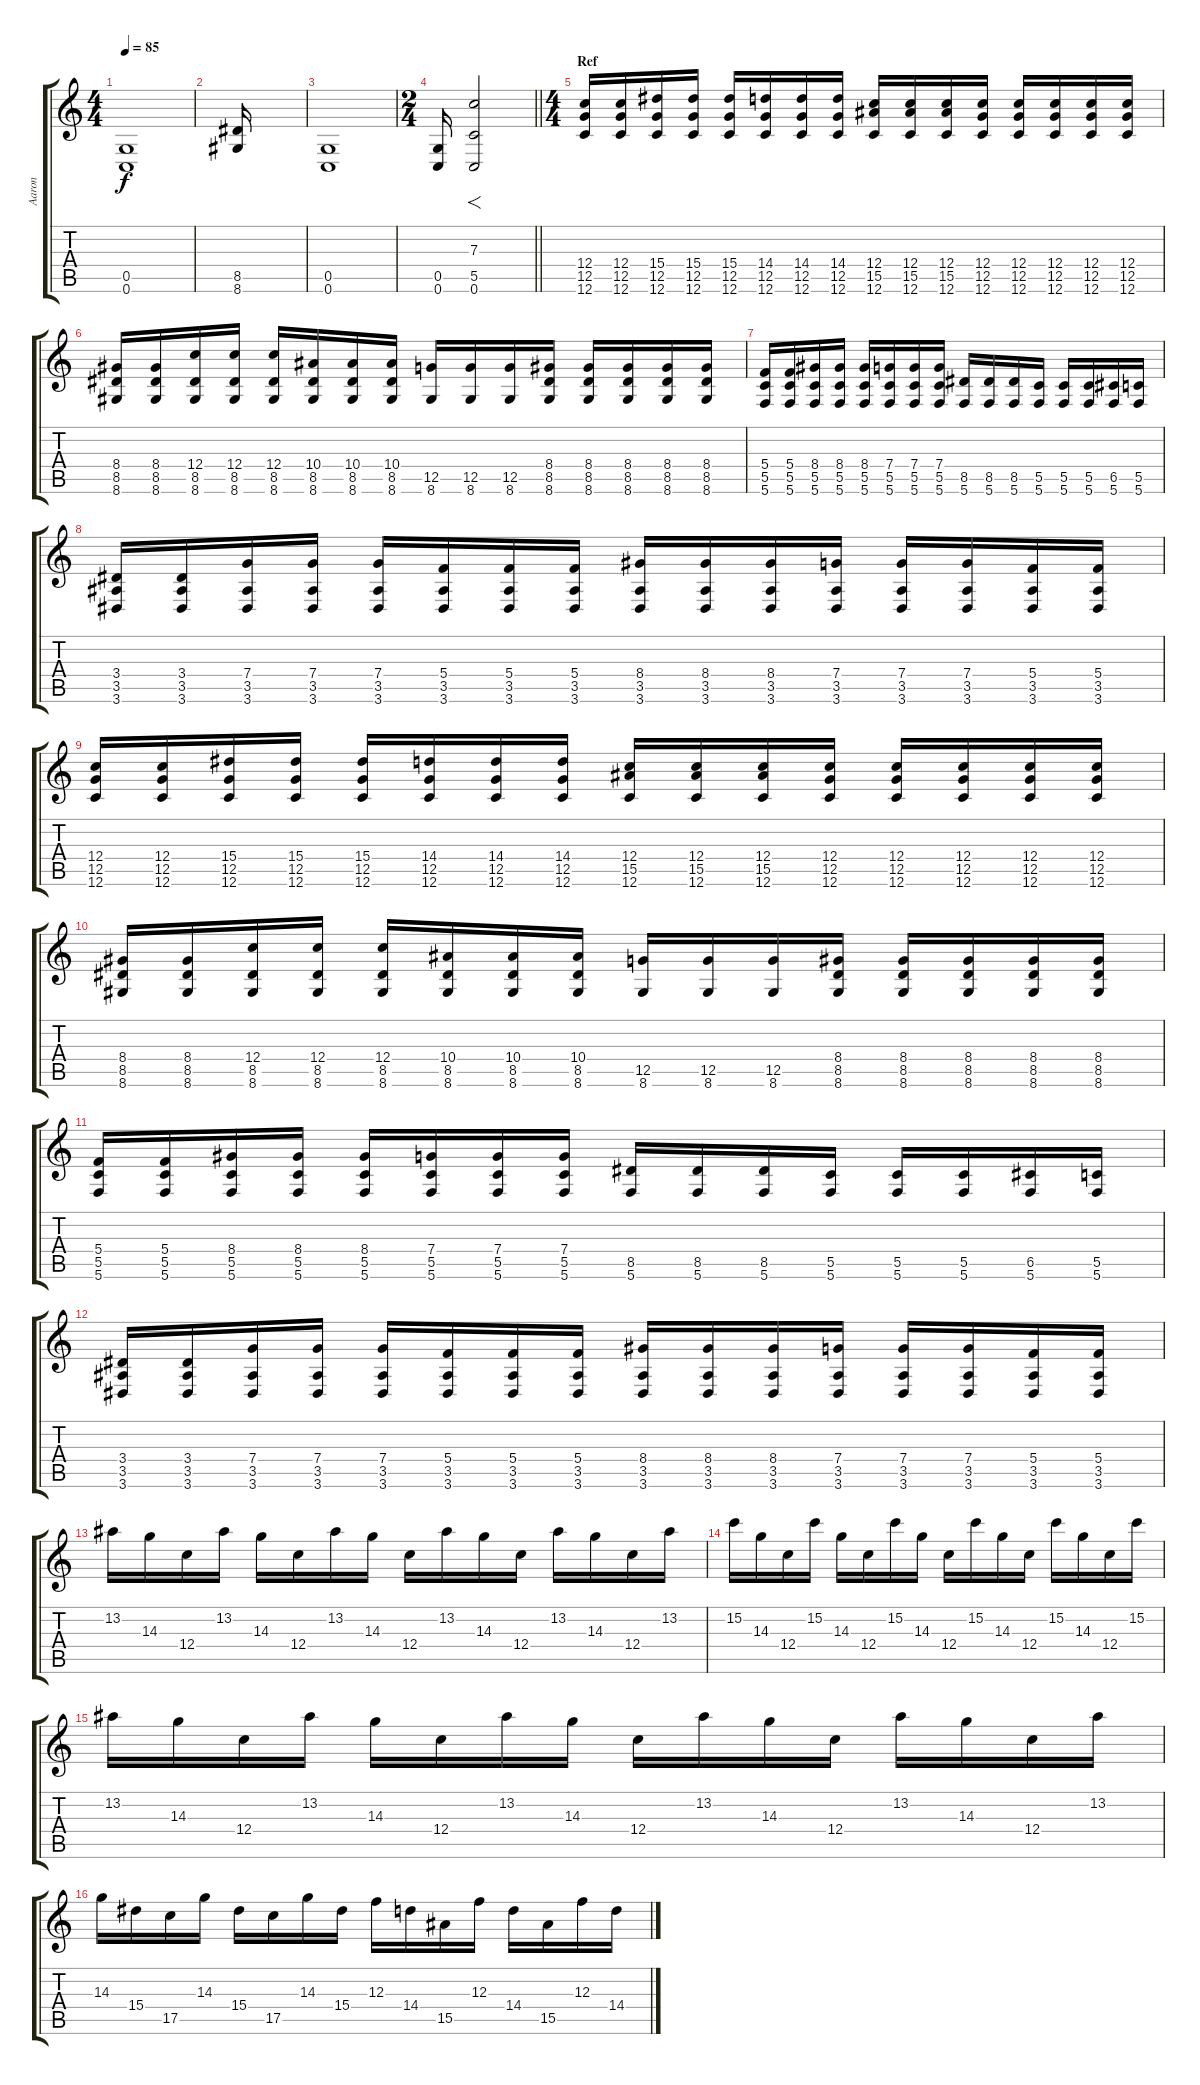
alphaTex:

\track ("Aaron" "Aaron") {instrument distortionguitar}
\staff {score tabs}
\tuning (D4 A3 F3 C3 G2 C2) {hide}
\ts (4 4)
\tempo 85
\clef g2
\ks c
(0.5 0.6).1{dy f} |
(8.5 8.6).16 |
(0.5 0.6).1 |
\ts (2 4)
\barLineRight lightlight
(0.5 0.6).16 (7.3 5.5 0.6).2{f} |
\ts (4 4)
\section ("" "Ref")
(12.4 12.5 12.6).16 (12.4 12.5 12.6).16 (15.4 12.5 12.6).16 (15.4 12.5 12.6).16 (15.4 12.5 12.6).16 (14.4 12.5 12.6).16 (14.4 12.5 12.6).16 (14.4 12.5 12.6).16 (12.4 15.5 12.6).16 (12.4 15.5 12.6).16 (12.4 15.5 12.6).16 (12.4 12.5 12.6).16 (12.4 12.5 12.6).16 (12.4 12.5 12.6).16 (12.4 12.5 12.6).16 (12.4 12.5 12.6).16 |
(8.4 8.5 8.6).16 (8.4 8.5 8.6).16 (12.4 8.5 8.6).16 (12.4 8.5 8.6).16 (12.4 8.5 8.6).16 (10.4 8.5 8.6).16 (10.4 8.5 8.6).16 (10.4 8.5 8.6).16 (12.5 8.6).16 (12.5 8.6).16 (12.5 8.6).16 (8.4 8.5 8.6).16 (8.4 8.5 8.6).16 (8.4 8.5 8.6).16 (8.4 8.5 8.6).16 (8.4 8.5 8.6).16 |
(5.4 5.5 5.6).16 (5.4 5.5 5.6).16 (8.4 5.5 5.6).16 (8.4 5.5 5.6).16 (8.4 5.5 5.6).16 (7.4 5.5 5.6).16 (7.4 5.5 5.6).16 (7.4 5.5 5.6).16 (8.5 5.6).16 (8.5 5.6).16 (8.5 5.6).16 (5.5 5.6).16 (5.5 5.6).16 (5.5 5.6).16 (6.5 5.6).16 (5.5 5.6).16 |
(3.4 3.5 3.6).16 (3.4 3.5 3.6).16 (7.4 3.5 3.6).16 (7.4 3.5 3.6).16 (7.4 3.5 3.6).16 (5.4 3.5 3.6).16 (5.4 3.5 3.6).16 (5.4 3.5 3.6).16 (8.4 3.5 3.6).16 (8.4 3.5 3.6).16 (8.4 3.5 3.6).16 (7.4 3.5 3.6).16 (7.4 3.5 3.6).16 (7.4 3.5 3.6).16 (5.4 3.5 3.6).16 (5.4 3.5 3.6).16 |
(12.4 12.5 12.6).16 (12.4 12.5 12.6).16 (15.4 12.5 12.6).16 (15.4 12.5 12.6).16 (15.4 12.5 12.6).16 (14.4 12.5 12.6).16 (14.4 12.5 12.6).16 (14.4 12.5 12.6).16 (12.4 15.5 12.6).16 (12.4 15.5 12.6).16 (12.4 15.5 12.6).16 (12.4 12.5 12.6).16 (12.4 12.5 12.6).16 (12.4 12.5 12.6).16 (12.4 12.5 12.6).16 (12.4 12.5 12.6).16 |
(8.4 8.5 8.6).16 (8.4 8.5 8.6).16 (12.4 8.5 8.6).16 (12.4 8.5 8.6).16 (12.4 8.5 8.6).16 (10.4 8.5 8.6).16 (10.4 8.5 8.6).16 (10.4 8.5 8.6).16 (12.5 8.6).16 (12.5 8.6).16 (12.5 8.6).16 (8.4 8.5 8.6).16 (8.4 8.5 8.6).16 (8.4 8.5 8.6).16 (8.4 8.5 8.6).16 (8.4 8.5 8.6).16 |
(5.4 5.5 5.6).16 (5.4 5.5 5.6).16 (8.4 5.5 5.6).16 (8.4 5.5 5.6).16 (8.4 5.5 5.6).16 (7.4 5.5 5.6).16 (7.4 5.5 5.6).16 (7.4 5.5 5.6).16 (8.5 5.6).16 (8.5 5.6).16 (8.5 5.6).16 (5.5 5.6).16 (5.5 5.6).16 (5.5 5.6).16 (6.5 5.6).16 (5.5 5.6).16 |
(3.4 3.5 3.6).16 (3.4 3.5 3.6).16 (7.4 3.5 3.6).16 (7.4 3.5 3.6).16 (7.4 3.5 3.6).16 (5.4 3.5 3.6).16 (5.4 3.5 3.6).16 (5.4 3.5 3.6).16 (8.4 3.5 3.6).16 (8.4 3.5 3.6).16 (8.4 3.5 3.6).16 (7.4 3.5 3.6).16 (7.4 3.5 3.6).16 (7.4 3.5 3.6).16 (5.4 3.5 3.6).16 (5.4 3.5 3.6).16 |
13.2.16 14.3.16 12.4.16 13.2.16 14.3.16 12.4.16 13.2.16 14.3.16 12.4.16 13.2.16 14.3.16 12.4.16 13.2.16 14.3.16 12.4.16 13.2.16 |
15.2.16 14.3.16 12.4.16 15.2.16 14.3.16 12.4.16 15.2.16 14.3.16 12.4.16 15.2.16 14.3.16 12.4.16 15.2.16 14.3.16 12.4.16 15.2.16 |
13.2.16 14.3.16 12.4.16 13.2.16 14.3.16 12.4.16 13.2.16 14.3.16 12.4.16 13.2.16 14.3.16 12.4.16 13.2.16 14.3.16 12.4.16 13.2.16 |
14.3.16 15.4.16 17.5.16 14.3.16 15.4.16 17.5.16 14.3.16 15.4.16 12.3.16 14.4.16 15.5.16 12.3.16 14.4.16 15.5.16 12.3.16 14.4.16
